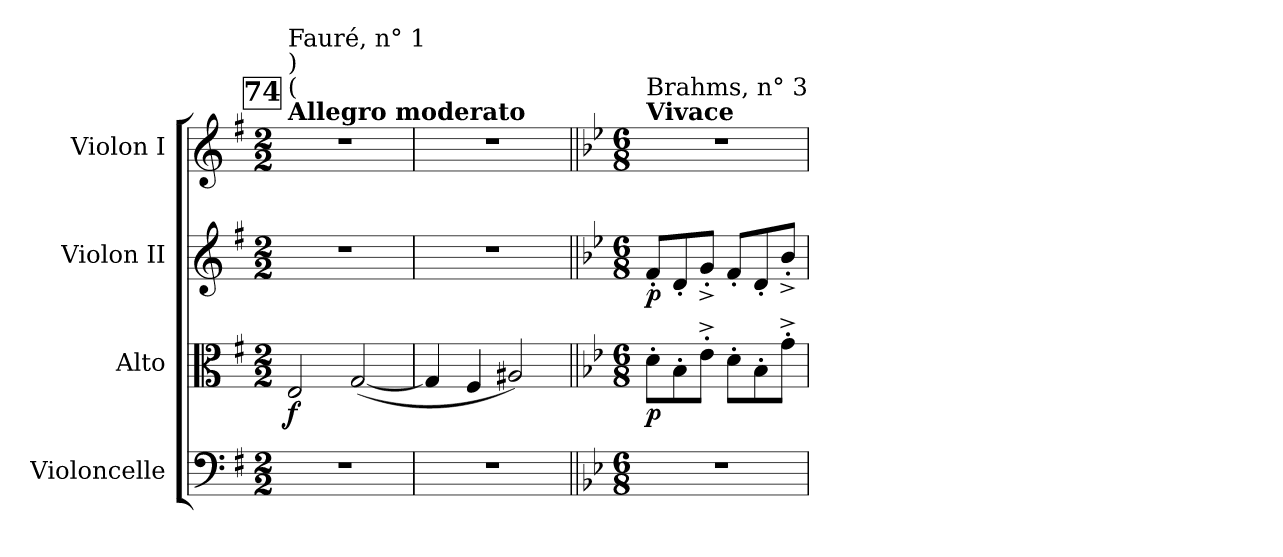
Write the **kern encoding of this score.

**kern	**kern	**dynam	**kern	**dynam	**kern
*part4	*part3	*part3	*part2	*part2	*part1
*staff4	*staff3	*staff3	*staff2	*staff2	*staff1
*I"Violoncelle	*I"Alto	*	*I"Violon II	*	*I"Violon I
*I'Vc.	*I'Alt.	*	*I'Vln. II	*	*I'Vln. I
*clefF4	*clefC3	*	*clefG2	*	*clefG2
*k[f#]	*k[f#]	*	*k[f#]	*	*k[f#]
*G:	*G:	*	*G:	*	*G:
*M2/2	*M2/2	*	*M2/2	*	*M2/2
*MM152	*MM152	*	*MM152	*	*MM152
!!LO:REH:place=s1:a:t=74
=153	=153	=153	=153	=153	=153
!	!	!	!	!	!LO:TX:a:B:t=Allegro moderato
!	!	!	!	!	!LO:TX:a:t=(
!	!	!	!	!	!LO:TX:a:t=)
!	!	!	!	!	!LO:TX:a:t=Fauré, n° 1
!	!	!LO:DY:b	!	!	!
1r	2E/	f	1r	.	1r
.	([2G/	.	.	.	.
=154	=154	=154	=154	=154	=154
1r	4G/]	.	1r	.	1r
.	4F#/	.	.	.	.
.	2A#X/)	.	.	.	.
!!LO:LB:g=z
=155||	=155||	=155||	=155||	=155||	=155||
!!LO:REH:place=s1:a:t=75
*k[b-e-]	*k[b-e-]	*	*k[b-e-]	*	*k[b-e-]
*B-:	*B-:	*	*B-:	*	*B-:
*M6/8	*M6/8	*	*M6/8	*	*M6/8
!	!	!	!	!	!LO:TX:a:B:t=Vivace
!	!	!	!	!	!LO:TX:a:t=Brahms, n° 3
!	!	!LO:DY:b	!	!LO:DY:b	!
2.r	8d'>\L	p	8f'</L	p	2.r
.	8B-'>\	.	8d'</	.	.
.	8e-'>^>\J	.	8g'<^</J	.	.
.	8d'>\L	.	8f'</L	.	.
.	8B-'>\	.	8d'</	.	.
.	8g'>^>\J	.	8b-'<^</J	.	.
=	=	=	=	=	=
*-	*-	*-	*-	*-	*-
